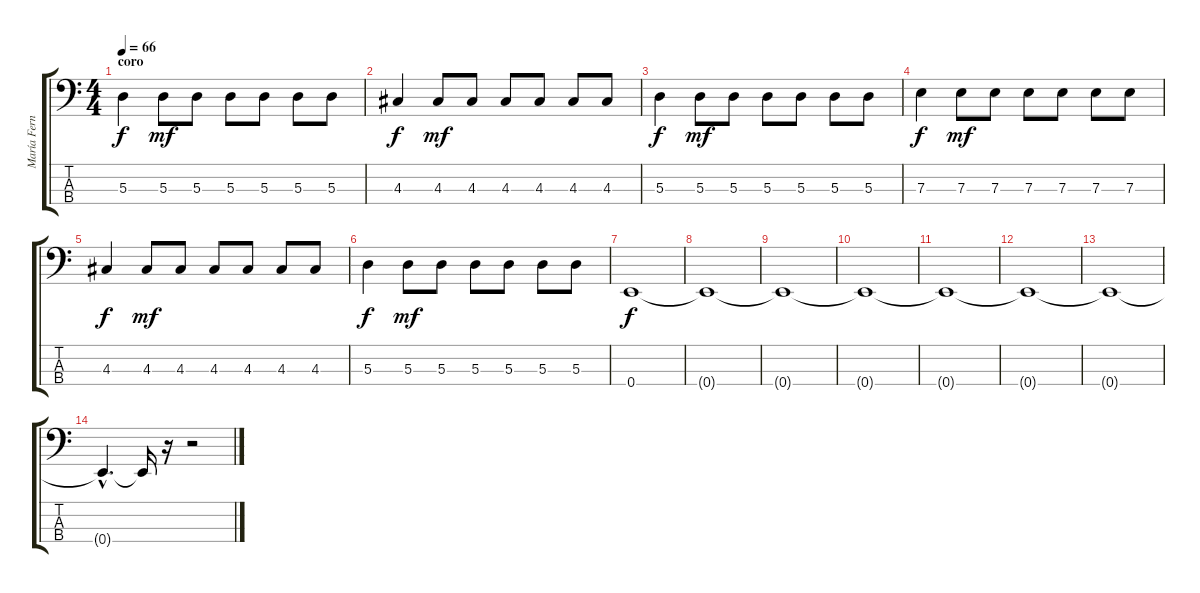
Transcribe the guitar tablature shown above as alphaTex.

\track ("María Fernanda (bajo)" "María Fern") {instrument electricbassfinger}
\staff {score tabs}
\tuning (G2 D2 A1 E1) {hide}
\ts (4 4)
\section ("" "coro")
\tempo 66
\clef f4
\ks c
5.3.4{dy f} 5.3.8{dy mf} 5.3.8 5.3.8 5.3.8 5.3.8 5.3.8 |
4.3.4{dy f} 4.3.8{dy mf} 4.3.8 4.3.8 4.3.8 4.3.8 4.3.8 |
5.3.4{dy f} 5.3.8{dy mf} 5.3.8 5.3.8 5.3.8 5.3.8 5.3.8 |
7.3.4{dy f} 7.3.8{dy mf} 7.3.8 7.3.8 7.3.8 7.3.8 7.3.8 |
4.3.4{dy f} 4.3.8{dy mf} 4.3.8 4.3.8 4.3.8 4.3.8 4.3.8 |
5.3.4{dy f} 5.3.8{dy mf} 5.3.8 5.3.8 5.3.8 5.3.8 5.3.8 |
0.4.1{dy f volume 12 instrument churchorgan} |
0.4{t}.1 |
0.4{t}.1 |
0.4{t}.1 |
0.4{t}.1 |
0.4{t}.1 |
0.4{t}.1 |
0.4{hac t}.4{d} 0.4{t}.16 r.16 r.2
